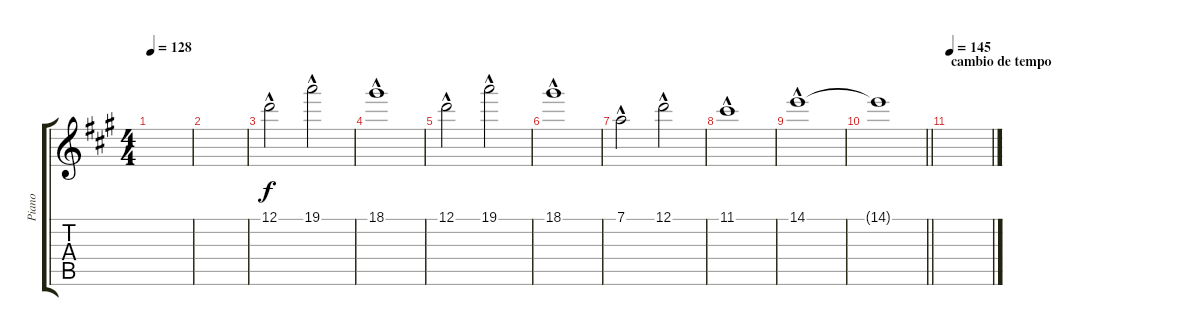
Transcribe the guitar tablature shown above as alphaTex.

\track ("Piano" "Piano") {instrument electricgrandpiano}
\staff {score tabs}
\tuning (D5 A4 F4 C4 G3 C3) {hide}
\ts (4 4)
\tempo 128
\clef g2
\ks a
|
|
12.1{hac}.2 19.1{hac}.2 |
18.1{hac}.1 |
12.1{hac}.2 19.1{hac}.2 |
18.1{hac}.1 |
7.1{hac}.2 12.1{hac}.2 |
11.1{hac}.1 |
14.1{hac}.1 |
\barLineRight lightlight
14.1{t}.1{dy f} |
\section ("" "cambio de tempo")
\tempo 145
